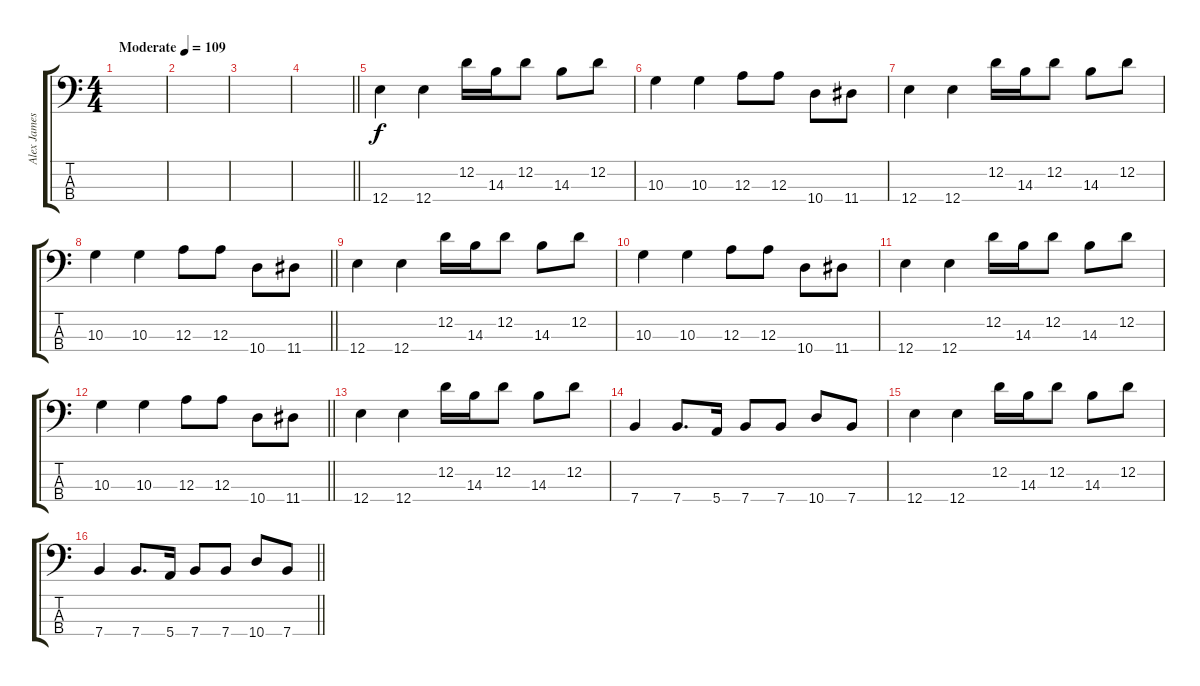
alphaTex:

\track ("Alex James - Bass" "Alex James") {instrument electricbassfinger}
\staff {score tabs}
\tuning (G2 D2 A1 E1) {hide}
\ts (4 4)
\tempo (109 "Moderate")
\clef f4
\ks c
|
|
|
\barLineRight lightlight
|
12.4.4 12.4.4 12.2.16 14.3.16 12.2.8 14.3.8 12.2.8 |
10.3.4 10.3.4 12.3.8 12.3.8 10.4.8 11.4.8 |
12.4.4 12.4.4 12.2.16 14.3.16 12.2.8 14.3.8 12.2.8 |
\barLineRight lightlight
10.3.4 10.3.4 12.3.8 12.3.8 10.4.8 11.4.8 |
12.4.4 12.4.4 12.2.16 14.3.16 12.2.8 14.3.8 12.2.8 |
10.3.4 10.3.4 12.3.8 12.3.8 10.4.8 11.4.8 |
12.4.4 12.4.4 12.2.16 14.3.16 12.2.8 14.3.8 12.2.8 |
\barLineRight lightlight
10.3.4 10.3.4 12.3.8 12.3.8 10.4.8 11.4.8 |
12.4.4 12.4.4 12.2.16 14.3.16 12.2.8 14.3.8 12.2.8 |
7.4.4 7.4.8{d} 5.4.16 7.4.8 7.4.8 10.4.8 7.4.8 |
12.4.4 12.4.4 12.2.16 14.3.16 12.2.8 14.3.8 12.2.8 |
\barLineRight lightlight
7.4.4 7.4.8{d} 5.4.16 7.4.8 7.4.8 10.4.8 7.4.8
